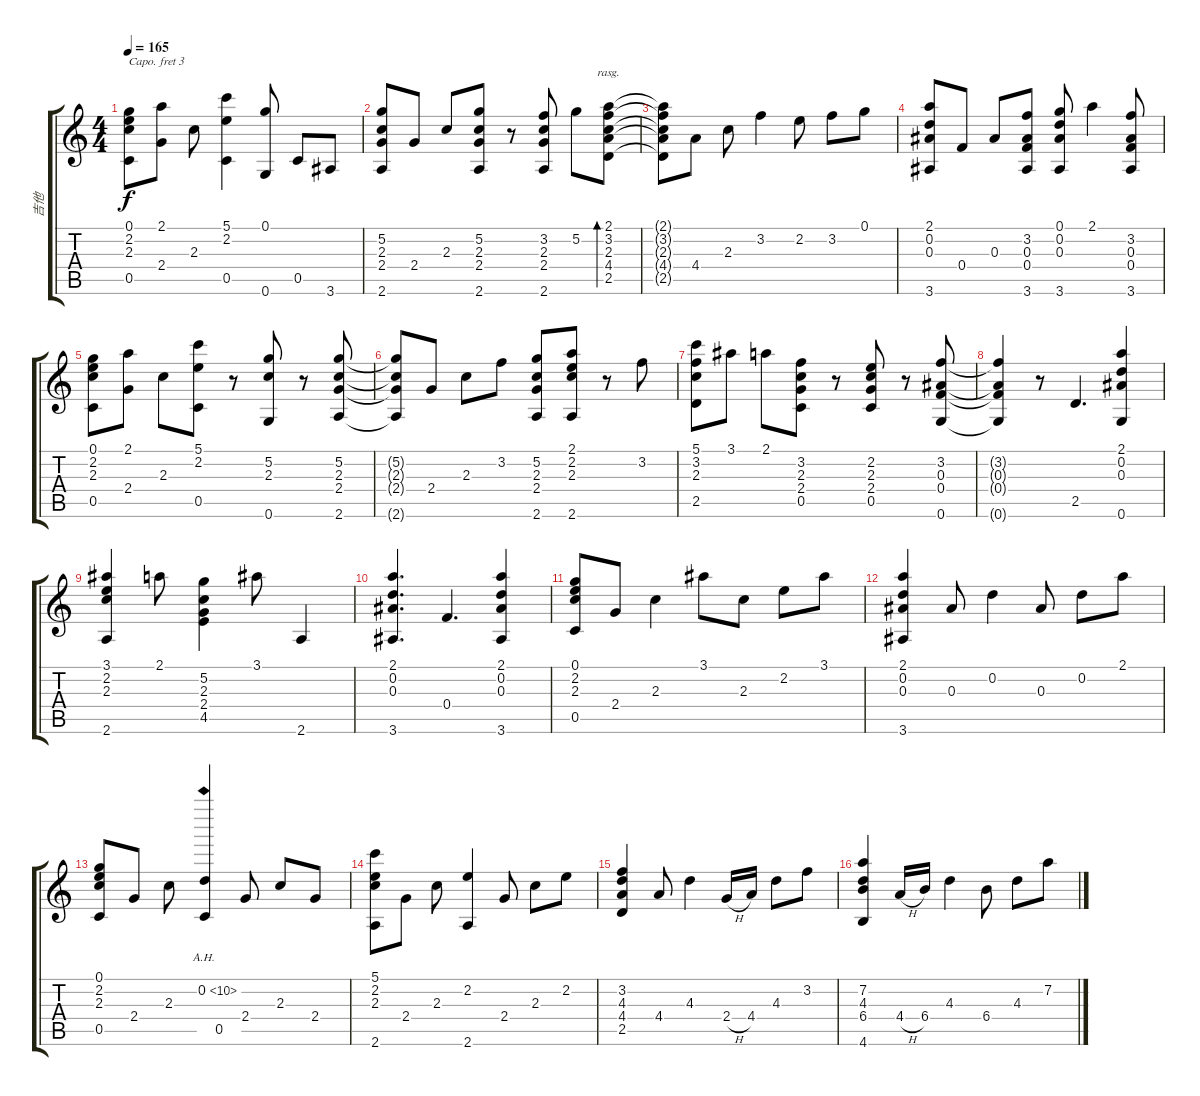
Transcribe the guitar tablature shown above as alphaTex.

\track ("吉他" "吉他") {instrument acousticguitarsteel}
\staff {score tabs}
\capo 3
\tuning (E4 B3 G3 D3 A2 E2) {hide}
\ts (4 4)
\tempo 165
\clef g2
\ks c
(0.1 2.2 2.3 0.5).8{dy f} (2.1 2.4).8 2.3.8 (5.1 2.2 0.5).4 (0.1 0.6).8 0.5.8 3.6.8 |
(5.2 2.3 2.4 2.6).8 2.4.8 2.3.8 (5.2 2.3 2.4 2.6).8 r.8 (3.2 2.3 2.4 2.6).8 5.2.8 (2.1 3.2 2.3 4.4 2.5).8{bd 480 rasg ii} |
(2.1{t} 3.2{t} 2.3{t} 4.4{t} 2.5{t}).8 4.4.8 2.3.8 3.2.4 2.2.8 3.2.8 0.1.8 |
(2.1 0.2 0.3 3.6).8 0.4.8 0.3.8 (3.2 0.3 0.4 3.6).8 (0.1 0.2 0.3 3.6).8 2.1.4 (3.2 0.3 0.4 3.6).8 |
(0.1 2.2 2.3 0.5).8 (2.1 2.4).8 2.3.8 (5.1 2.2 0.5).8 r.8 (5.2 2.3 0.6).8 r.8 (5.2 2.3 2.4 2.6).8 |
(5.2{t} 2.3{t} 2.4{t} 2.6{t}).8 2.4.8 2.3.8 3.2.8 (5.2 2.3 2.4 2.6).8 (2.1 2.2 2.3 2.6).8 r.8 3.2.8 |
(5.1 3.2 2.3 2.5).8 3.1.8 2.1.8 (3.2 2.3 2.4 0.5).8 r.8 (2.2 2.3 2.4 0.5).8 r.8 (3.2 0.3 0.4 0.6).8 |
(3.2{t} 0.3{t} 0.4{t} 0.6{t}).4 r.8 2.5.4{d} (2.1 0.2 0.3 0.6).4 |
(3.1 2.2 2.3 2.6).4 2.1.8 (5.2 2.3 2.4 4.5).4 3.1.8 2.6.4 |
(2.1 0.2 0.3 3.6).4{d} 0.4.4{d} (2.1 0.2 0.3 3.6).4 |
(0.1 2.2 2.3 0.5).8 2.4.8 2.3.4 3.1.8 2.3.8 2.2.8 3.1.8 |
(2.1 0.2 0.3 3.6).4 0.3.8 0.2.4 0.3.8 0.2.8 2.1.8 |
(0.1 2.2 2.3 0.5).8 2.4.8 2.3.8 (0.2{ah 10} 0.5).4 2.4.8 2.3.8 2.4.8 |
(5.1 2.2 2.3 2.6).8 2.4.8 2.3.8 (2.2 2.6).4 2.4.8 2.3.8 2.2.8 |
(3.2 4.3 4.4 2.5).4 4.4.8 4.3.4 2.4{h}.16 4.4.16 4.3.8 3.2.8 |
(7.2 4.3 6.4 4.6).4 4.4{h}.16 6.4.16 4.3.4 6.4.8 4.3.8 7.2.8
